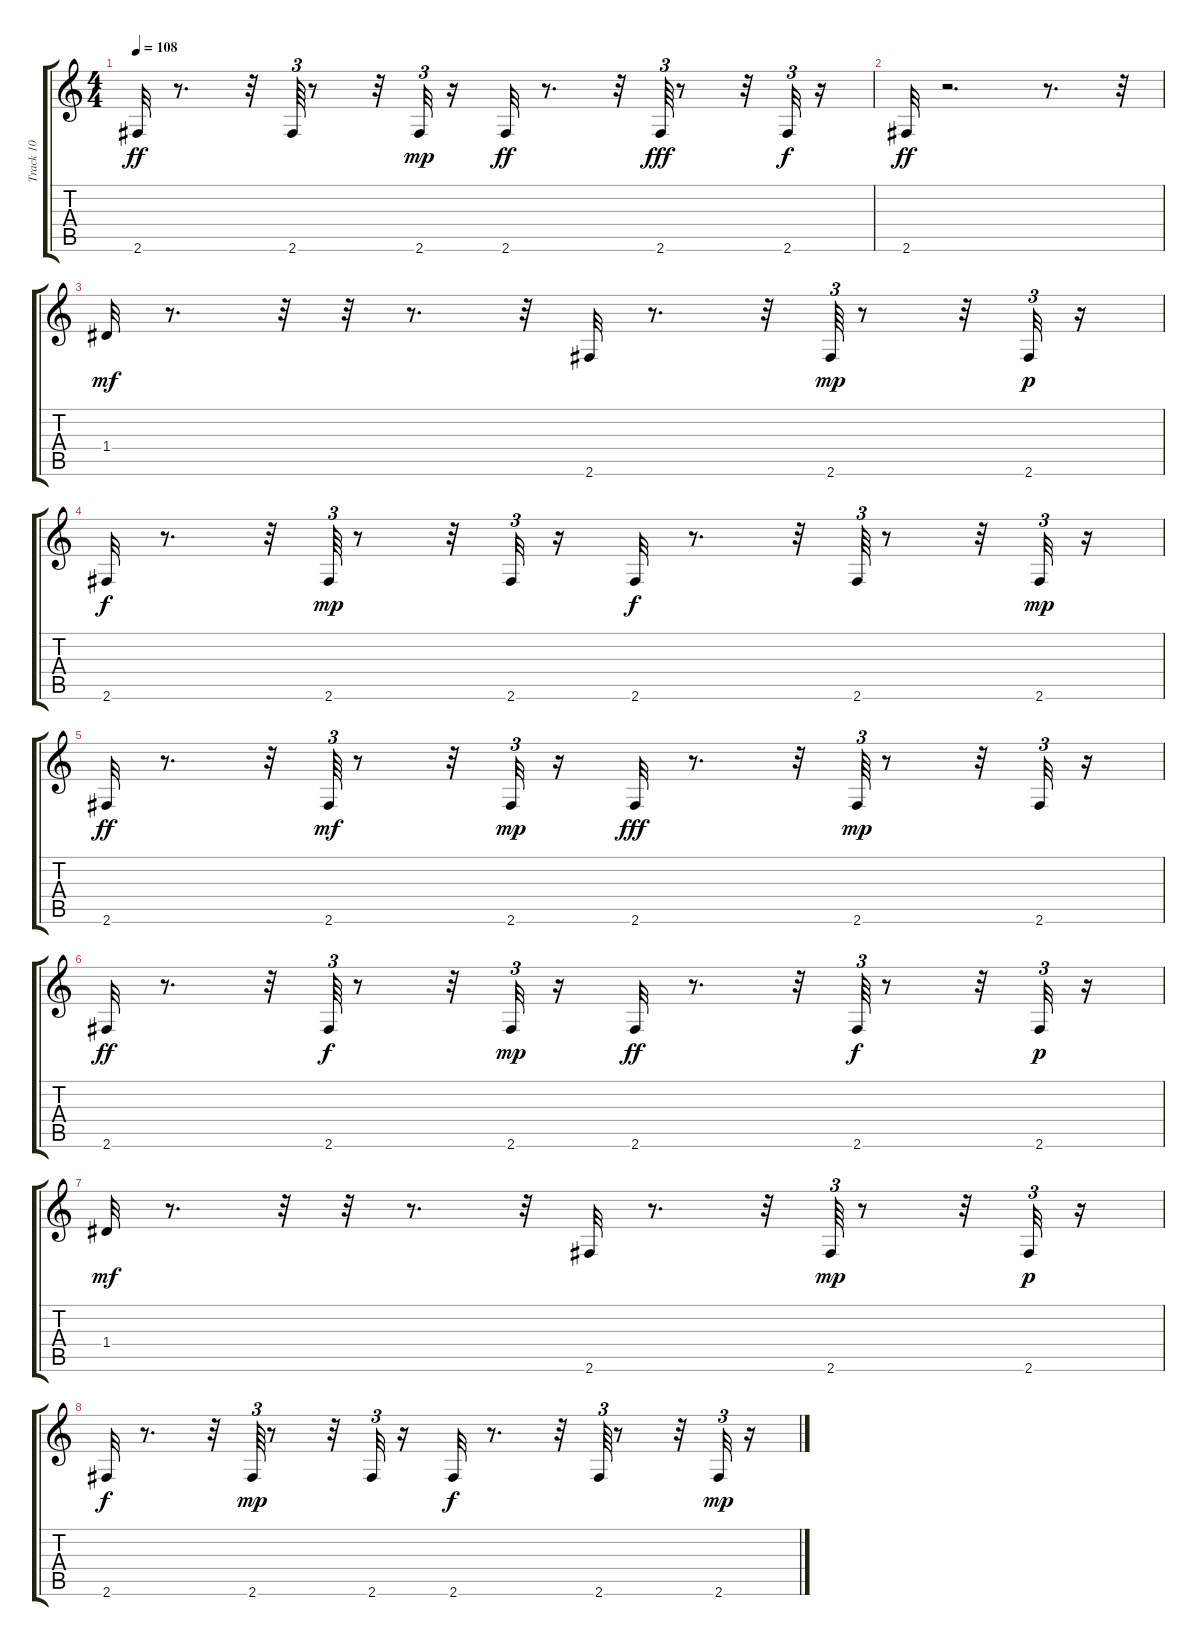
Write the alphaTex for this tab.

\track ("Track 10" "Track 10") {instrument acousticguitarsteel}
\staff {score tabs}
\tuning (E4 B3 G3 D3 A2 E2) {hide}
\ts (4 4)
\tempo 108
\clef g2
\ks c
2.6.32{dy ff} r.8{d} r.32 2.6.64{tu (3 2)} r.8 r.32 2.6.32{tu (3 2) dy mp} r.16 2.6.32{dy ff} r.8{d} r.32 2.6.64{tu (3 2) dy fff} r.8 r.32 2.6.32{tu (3 2) dy f} r.16 |
2.6.32{dy ff} r.2{d} r.8{d} r.32 |
1.4.32{dy mf} r.8{d} r.32 r.32 r.8{d} r.32 2.6.32 r.8{d} r.32 2.6.64{tu (3 2) dy mp} r.8 r.32 2.6.32{tu (3 2) dy p} r.16 |
2.6.32{dy f} r.8{d} r.32 2.6.64{tu (3 2) dy mp} r.8 r.32 2.6.32{tu (3 2)} r.16 2.6.32{dy f} r.8{d} r.32 2.6.64{tu (3 2)} r.8 r.32 2.6.32{tu (3 2) dy mp} r.16 |
2.6.32{dy ff} r.8{d} r.32 2.6.64{tu (3 2) dy mf} r.8 r.32 2.6.32{tu (3 2) dy mp} r.16 2.6.32{dy fff} r.8{d} r.32 2.6.64{tu (3 2) dy mp} r.8 r.32 2.6.32{tu (3 2)} r.16 |
2.6.32{dy ff} r.8{d} r.32 2.6.64{tu (3 2) dy f} r.8 r.32 2.6.32{tu (3 2) dy mp} r.16 2.6.32{dy ff} r.8{d} r.32 2.6.64{tu (3 2) dy f} r.8 r.32 2.6.32{tu (3 2) dy p} r.16 |
1.4.32{dy mf} r.8{d} r.32 r.32 r.8{d} r.32 2.6.32 r.8{d} r.32 2.6.64{tu (3 2) dy mp} r.8 r.32 2.6.32{tu (3 2) dy p} r.16 |
2.6.32{dy f} r.8{d} r.32 2.6.64{tu (3 2) dy mp} r.8 r.32 2.6.32{tu (3 2)} r.16 2.6.32{dy f} r.8{d} r.32 2.6.64{tu (3 2)} r.8 r.32 2.6.32{tu (3 2) dy mp} r.16
